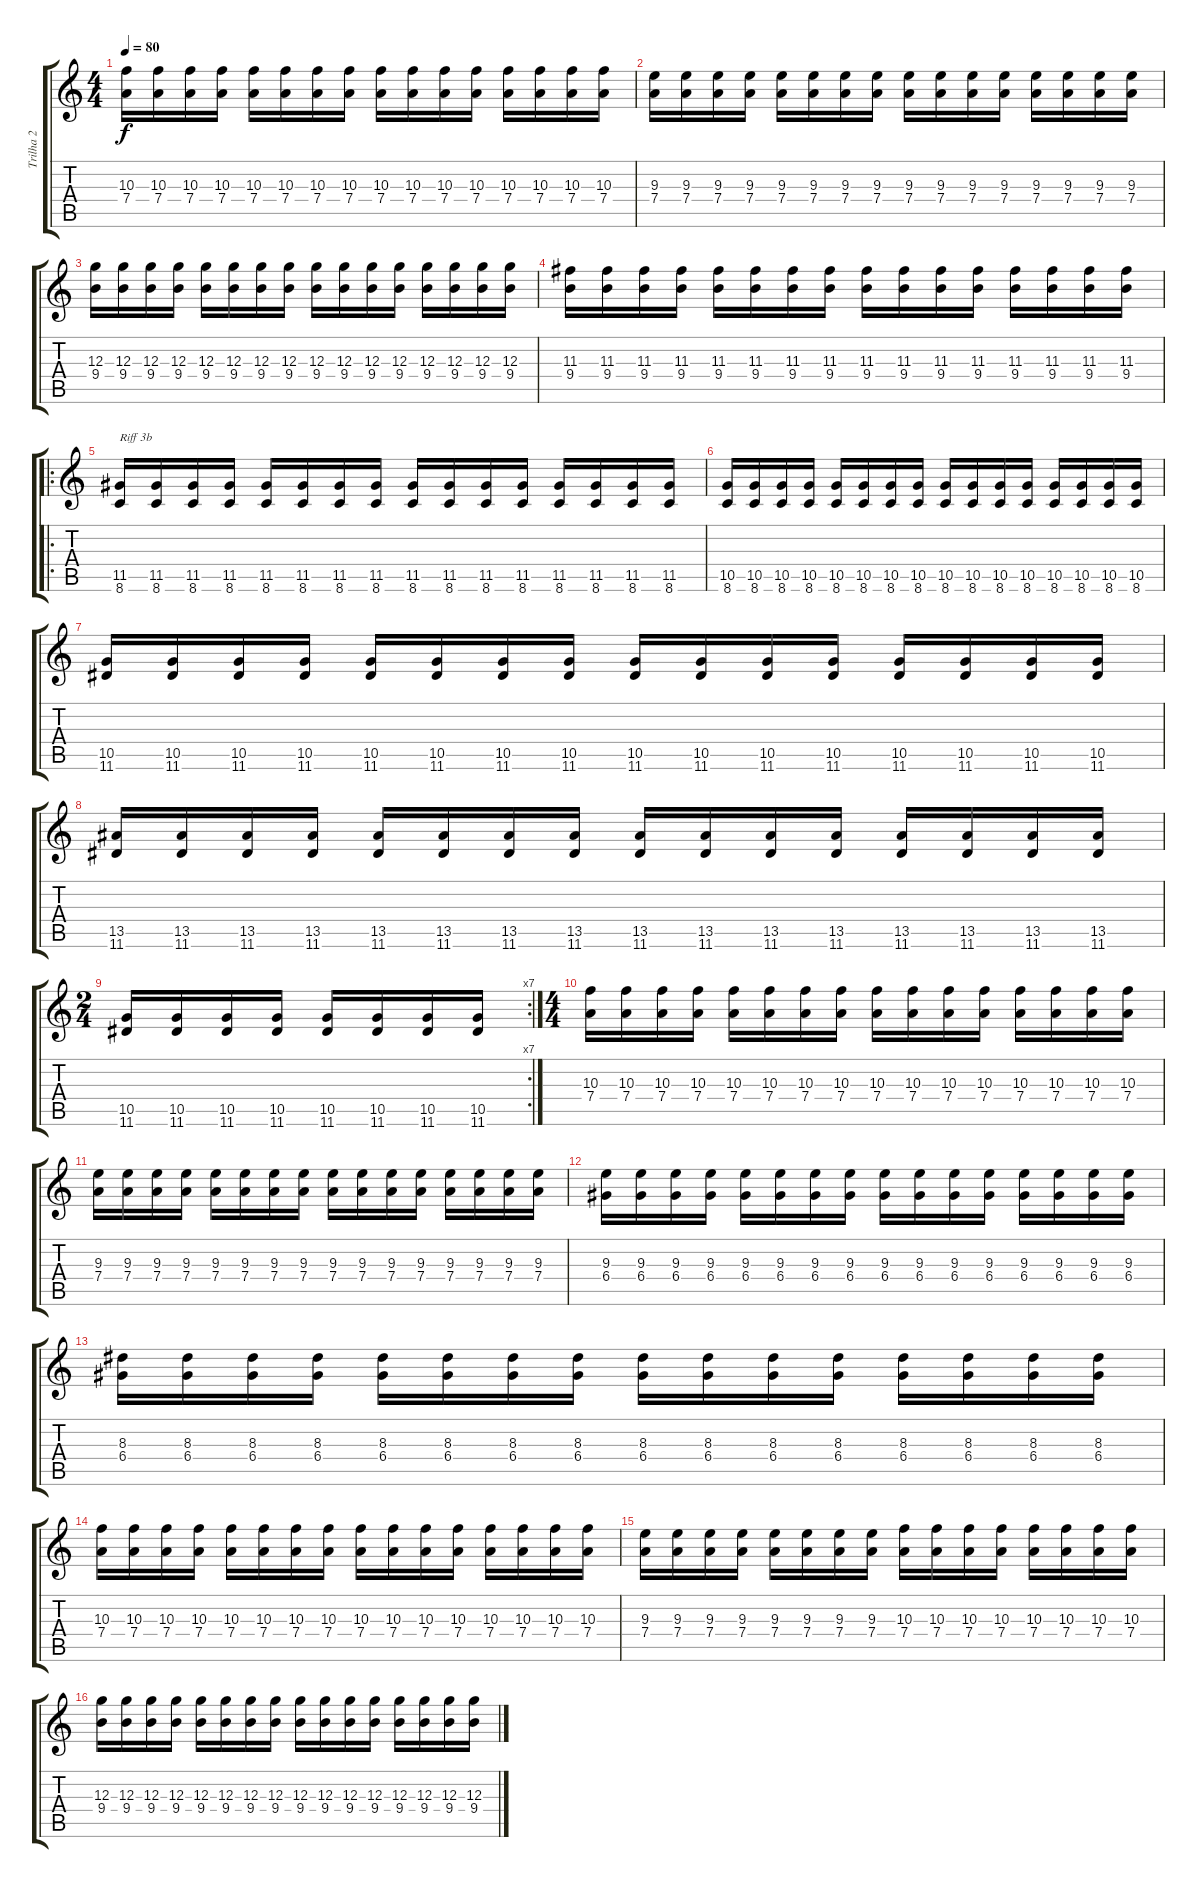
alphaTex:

\track ("Trilha 2" "Trilha 2") {instrument distortionguitar}
\staff {score tabs}
\tuning (E4 B3 G3 D3 A2 E2) {hide}
\ts (4 4)
\tempo 80
\clef g2
\ks c
(10.3 7.4).16{dy f} (10.3 7.4).16 (10.3 7.4).16 (10.3 7.4).16 (10.3 7.4).16 (10.3 7.4).16 (10.3 7.4).16 (10.3 7.4).16 (10.3 7.4).16 (10.3 7.4).16 (10.3 7.4).16 (10.3 7.4).16 (10.3 7.4).16 (10.3 7.4).16 (10.3 7.4).16 (10.3 7.4).16 |
(9.3 7.4).16 (9.3 7.4).16 (9.3 7.4).16 (9.3 7.4).16 (9.3 7.4).16 (9.3 7.4).16 (9.3 7.4).16 (9.3 7.4).16 (9.3 7.4).16 (9.3 7.4).16 (9.3 7.4).16 (9.3 7.4).16 (9.3 7.4).16 (9.3 7.4).16 (9.3 7.4).16 (9.3 7.4).16 |
(12.3 9.4).16 (12.3 9.4).16 (12.3 9.4).16 (12.3 9.4).16 (12.3 9.4).16 (12.3 9.4).16 (12.3 9.4).16 (12.3 9.4).16 (12.3 9.4).16 (12.3 9.4).16 (12.3 9.4).16 (12.3 9.4).16 (12.3 9.4).16 (12.3 9.4).16 (12.3 9.4).16 (12.3 9.4).16 |
(11.3 9.4).16 (11.3 9.4).16 (11.3 9.4).16 (11.3 9.4).16 (11.3 9.4).16 (11.3 9.4).16 (11.3 9.4).16 (11.3 9.4).16 (11.3 9.4).16 (11.3 9.4).16 (11.3 9.4).16 (11.3 9.4).16 (11.3 9.4).16 (11.3 9.4).16 (11.3 9.4).16 (11.3 9.4).16 |
\ro
(11.5 8.6).16{txt "Riff 3b"} (11.5 8.6).16 (11.5 8.6).16 (11.5 8.6).16 (11.5 8.6).16 (11.5 8.6).16 (11.5 8.6).16 (11.5 8.6).16 (11.5 8.6).16 (11.5 8.6).16 (11.5 8.6).16 (11.5 8.6).16 (11.5 8.6).16 (11.5 8.6).16 (11.5 8.6).16 (11.5 8.6).16 |
(10.5 8.6).16 (10.5 8.6).16 (10.5 8.6).16 (10.5 8.6).16 (10.5 8.6).16 (10.5 8.6).16 (10.5 8.6).16 (10.5 8.6).16 (10.5 8.6).16 (10.5 8.6).16 (10.5 8.6).16 (10.5 8.6).16 (10.5 8.6).16 (10.5 8.6).16 (10.5 8.6).16 (10.5 8.6).16 |
(10.5 11.6).16 (10.5 11.6).16 (10.5 11.6).16 (10.5 11.6).16 (10.5 11.6).16 (10.5 11.6).16 (10.5 11.6).16 (10.5 11.6).16 (10.5 11.6).16 (10.5 11.6).16 (10.5 11.6).16 (10.5 11.6).16 (10.5 11.6).16 (10.5 11.6).16 (10.5 11.6).16 (10.5 11.6).16 |
(13.5 11.6).16 (13.5 11.6).16 (13.5 11.6).16 (13.5 11.6).16 (13.5 11.6).16 (13.5 11.6).16 (13.5 11.6).16 (13.5 11.6).16 (13.5 11.6).16 (13.5 11.6).16 (13.5 11.6).16 (13.5 11.6).16 (13.5 11.6).16 (13.5 11.6).16 (13.5 11.6).16 (13.5 11.6).16 |
\rc 7
\ts (2 4)
(10.5 11.6).16 (10.5 11.6).16 (10.5 11.6).16 (10.5 11.6).16 (10.5 11.6).16 (10.5 11.6).16 (10.5 11.6).16 (10.5 11.6).16 |
\ts (4 4)
(10.3 7.4).16 (10.3 7.4).16 (10.3 7.4).16 (10.3 7.4).16 (10.3 7.4).16 (10.3 7.4).16 (10.3 7.4).16 (10.3 7.4).16 (10.3 7.4).16 (10.3 7.4).16 (10.3 7.4).16 (10.3 7.4).16 (10.3 7.4).16 (10.3 7.4).16 (10.3 7.4).16 (10.3 7.4).16 |
(9.3 7.4).16 (9.3 7.4).16 (9.3 7.4).16 (9.3 7.4).16 (9.3 7.4).16 (9.3 7.4).16 (9.3 7.4).16 (9.3 7.4).16 (9.3 7.4).16 (9.3 7.4).16 (9.3 7.4).16 (9.3 7.4).16 (9.3 7.4).16 (9.3 7.4).16 (9.3 7.4).16 (9.3 7.4).16 |
(9.3 6.4).16 (9.3 6.4).16 (9.3 6.4).16 (9.3 6.4).16 (9.3 6.4).16 (9.3 6.4).16 (9.3 6.4).16 (9.3 6.4).16 (9.3 6.4).16 (9.3 6.4).16 (9.3 6.4).16 (9.3 6.4).16 (9.3 6.4).16 (9.3 6.4).16 (9.3 6.4).16 (9.3 6.4).16 |
(8.3 6.4).16 (8.3 6.4).16 (8.3 6.4).16 (8.3 6.4).16 (8.3 6.4).16 (8.3 6.4).16 (8.3 6.4).16 (8.3 6.4).16 (8.3 6.4).16 (8.3 6.4).16 (8.3 6.4).16 (8.3 6.4).16 (8.3 6.4).16 (8.3 6.4).16 (8.3 6.4).16 (8.3 6.4).16 |
(10.3 7.4).16 (10.3 7.4).16 (10.3 7.4).16 (10.3 7.4).16 (10.3 7.4).16 (10.3 7.4).16 (10.3 7.4).16 (10.3 7.4).16 (10.3 7.4).16 (10.3 7.4).16 (10.3 7.4).16 (10.3 7.4).16 (10.3 7.4).16 (10.3 7.4).16 (10.3 7.4).16 (10.3 7.4).16 |
(9.3 7.4).16 (9.3 7.4).16 (9.3 7.4).16 (9.3 7.4).16 (9.3 7.4).16 (9.3 7.4).16 (9.3 7.4).16 (9.3 7.4).16 (10.3 7.4).16 (10.3 7.4).16 (10.3 7.4).16 (10.3 7.4).16 (10.3 7.4).16 (10.3 7.4).16 (10.3 7.4).16 (10.3 7.4).16 |
(12.3 9.4).16 (12.3 9.4).16 (12.3 9.4).16 (12.3 9.4).16 (12.3 9.4).16 (12.3 9.4).16 (12.3 9.4).16 (12.3 9.4).16 (12.3 9.4).16 (12.3 9.4).16 (12.3 9.4).16 (12.3 9.4).16 (12.3 9.4).16 (12.3 9.4).16 (12.3 9.4).16 (12.3 9.4).16
